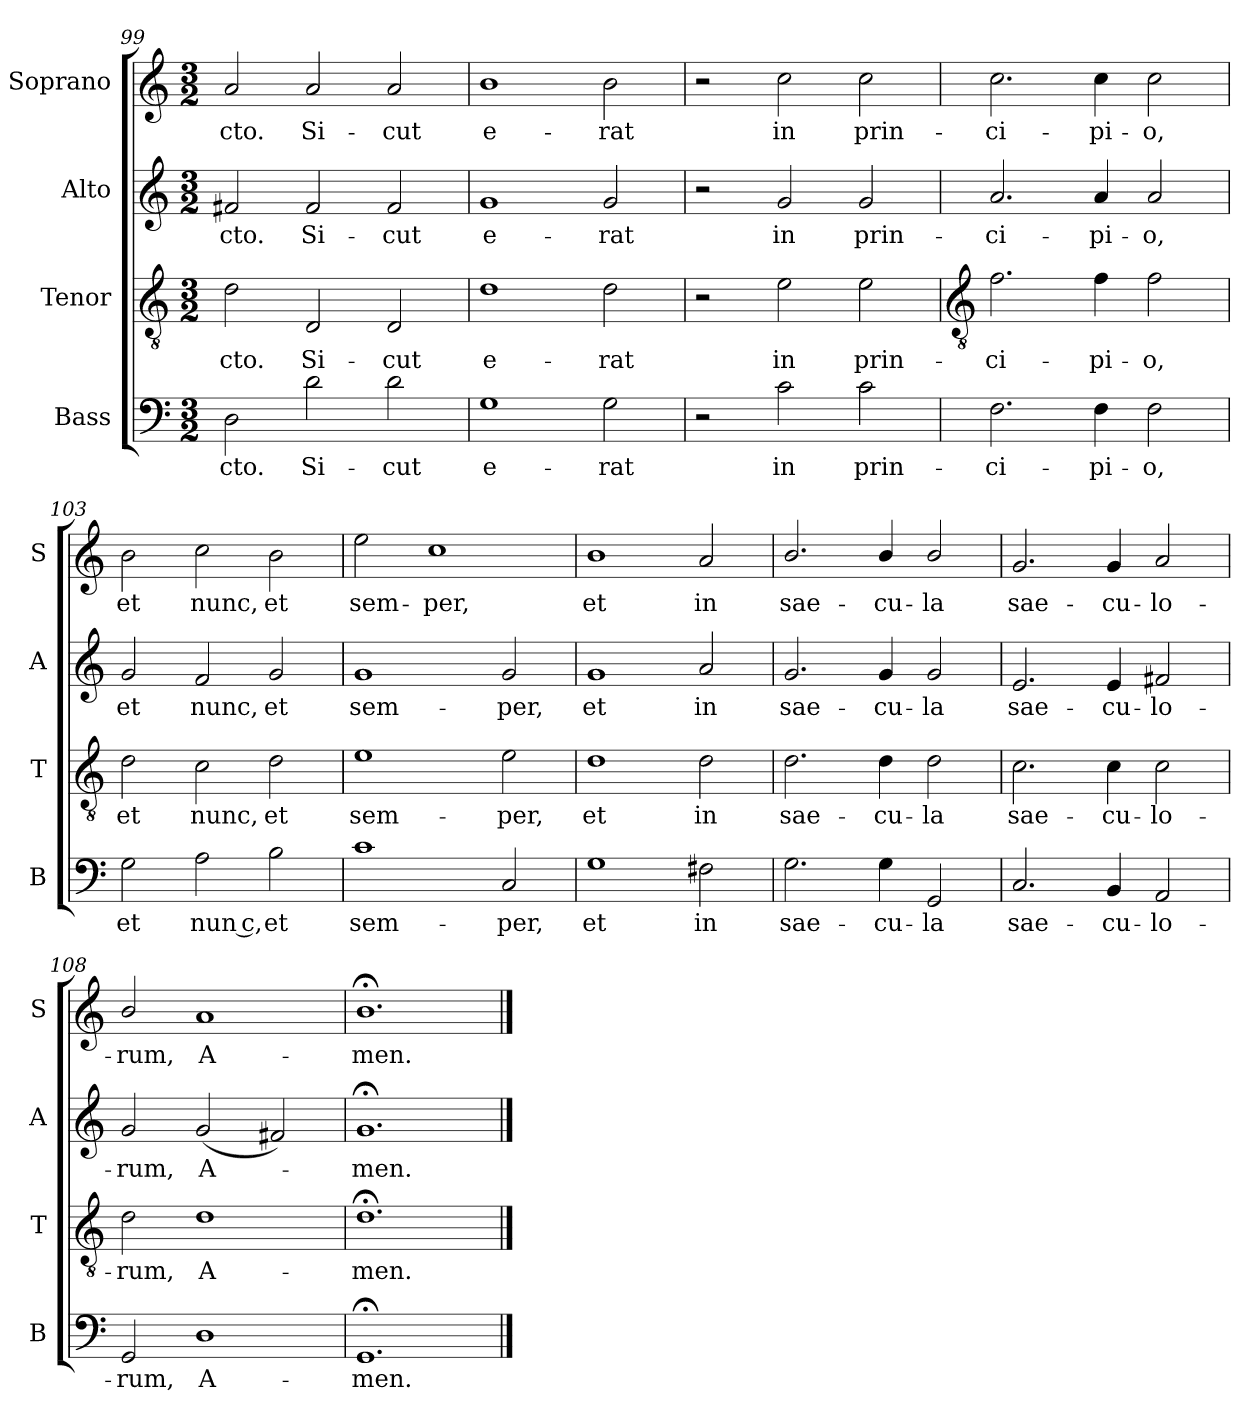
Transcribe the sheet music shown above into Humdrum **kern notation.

**kern	**text	**kern	**text	**kern	**text	**kern	**text
*part4	*part4	*part3	*part3	*part2	*part2	*part1	*part1
*staff4	*staff4	*staff3	*staff3	*staff2	*staff2	*staff1	*staff1
*I"Bass	*	*I"Tenor	*	*I"Alto	*	*I"Soprano	*
*I'B	*	*I'T	*	*I'A	*	*I'S	*
*clefF4	*	*clefGv2	*	*clefG2	*	*clefG2	*
*k[]	*	*k[]	*	*k[]	*	*k[]	*
*C:	*	*C:	*	*C:	*	*C:	*
*M3/2	*	*M3/2	*	*M3/2	*	*M3/2	*
=99	=99	=99	=99	=99	=99	=99	=99
!	!LO:LY:b	!	!LO:LY:b	!	!LO:LY:b	!	!LO:LY:b
2D	-cto.	2d	cto.	2f#X	-cto.	2a	-cto.
!	!LO:LY:b	!	!LO:LY:b	!	!LO:LY:b	!	!LO:LY:b
2d	Si-	2D	Si-	2f#	Si-	2a	Si-
!	!LO:LY:b	!	!LO:LY:b	!	!LO:LY:b	!	!LO:LY:b
2d	-cut	2D	-cut	2f#	-cut	2a	-cut
=100	=100	=100	=100	=100	=100	=100	=100
!	!LO:LY:b	!	!LO:LY:b	!	!LO:LY:b	!	!LO:LY:b
1G	e-	1d	e-	1g	e-	1b	e-
!	!LO:LY:b	!	!LO:LY:b	!	!LO:LY:b	!	!LO:LY:b
2G	-rat	2d	-rat	2g	-rat	2b	-rat
=101	=101	=101	=101	=101	=101	=101	=101
2r	.	2r	.	2r	.	2r	.
!	!LO:LY:b	!	!LO:LY:b	!	!LO:LY:b	!	!LO:LY:b
2c	in	2e	in	2g	in	2cc	in
!	!LO:LY:b	!	!LO:LY:b	!	!LO:LY:b	!	!LO:LY:b
2c	prin-	2e	prin-	2g	prin-	2cc	prin-
!!LO:LB:g=z
=102	=102	=102	=102	=102	=102	=102	=102
*	*	*clefGv2	*	*	*	*	*
!	!LO:LY:b	!	!LO:LY:b	!	!LO:LY:b	!	!LO:LY:b
2.F	-ci-	2.f	-ci-	2.a	-ci-	2.cc	-ci-
!	!LO:LY:b	!	!LO:LY:b	!	!LO:LY:b	!	!LO:LY:b
4F	-pi-	4f	-pi-	4a	-pi-	4cc	-pi-
!	!LO:LY:b	!	!LO:LY:b	!	!LO:LY:b	!	!LO:LY:b
2F	-o,	2f	-o,	2a	-o,	2cc	-o,
=103	=103	=103	=103	=103	=103	=103	=103
!	!LO:LY:b	!	!LO:LY:b	!	!LO:LY:b	!	!LO:LY:b
2G	et	2d	et	2g	et	2b	et
!	!LO:LY:b	!	!LO:LY:b	!	!LO:LY:b	!	!LO:LY:b
2A	nun c,	2c	nunc,	2f	nunc,	2cc	nunc,
!	!LO:LY:b	!	!LO:LY:b	!	!LO:LY:b	!	!LO:LY:b
2B	et	2d	et	2g	et	2b	et
=104	=104	=104	=104	=104	=104	=104	=104
!	!LO:LY:b	!	!LO:LY:b	!	!LO:LY:b	!	!LO:LY:b
1c	sem-	1e	sem-	1g	sem-	2ee	sem-
!	!	!	!	!	!	!	!LO:LY:b
.	.	.	.	.	.	1cc	-per,
!	!LO:LY:b	!	!LO:LY:b	!	!LO:LY:b	!	!
2C	-per,	2e	-per,	2g	-per,	.	.
=105	=105	=105	=105	=105	=105	=105	=105
!	!LO:LY:b	!	!LO:LY:b	!	!LO:LY:b	!	!LO:LY:b
1G	et	1d	et	1g	et	1b	et
!	!LO:LY:b	!	!LO:LY:b	!	!LO:LY:b	!	!LO:LY:b
2F#X	in	2d	in	2a	in	2a	in
=106	=106	=106	=106	=106	=106	=106	=106
!	!LO:LY:b	!	!LO:LY:b	!	!LO:LY:b	!	!LO:LY:b
2.G	sae-	2.d	sae-	2.g	sae-	2.b/	sae-
!	!LO:LY:b	!	!LO:LY:b	!	!LO:LY:b	!	!LO:LY:b
4G	-cu-	4d	-cu-	4g	-cu-	4b/	-cu-
!	!LO:LY:b	!	!LO:LY:b	!	!LO:LY:b	!	!LO:LY:b
2GG	-la	2d	-la	2g	-la	2b/	-la
=107	=107	=107	=107	=107	=107	=107	=107
!	!LO:LY:b	!	!LO:LY:b	!	!LO:LY:b	!	!LO:LY:b
2.C	sae-	2.c	sae-	2.e	sae-	2.g	sae-
!	!LO:LY:b	!	!LO:LY:b	!	!LO:LY:b	!	!LO:LY:b
4BB	-cu-	4c	-cu-	4e	-cu-	4g	-cu-
!	!LO:LY:b	!	!LO:LY:b	!	!LO:LY:b	!	!LO:LY:b
2AA	-lo-	2c	-lo-	2f#X	-lo-	2a	-lo-
=108	=108	=108	=108	=108	=108	=108	=108
!	!LO:LY:b	!	!LO:LY:b	!	!LO:LY:b	!	!LO:LY:b
2GG	-rum,	2d	-rum,	2g	-rum,	2b/	-rum,
!	!LO:LY:b	!	!LO:LY:b	!	!LO:LY:b	!	!LO:LY:b
1D	A-	1d	A-	(<2g	A-	1a	A-
.	.	.	.	2f#X)	.	.	.
=109	=109	=109	=109	=109	=109	=109	=109
!	!LO:LY:b	!	!LO:LY:b	!	!LO:LY:b	!	!LO:LY:b
1.GG;<	-men.	1.d;<	-men.	1.g;<	men.	1.b;<	-men.
==	==	==	==	==	==	==	==
*-	*-	*-	*-	*-	*-	*-	*-
